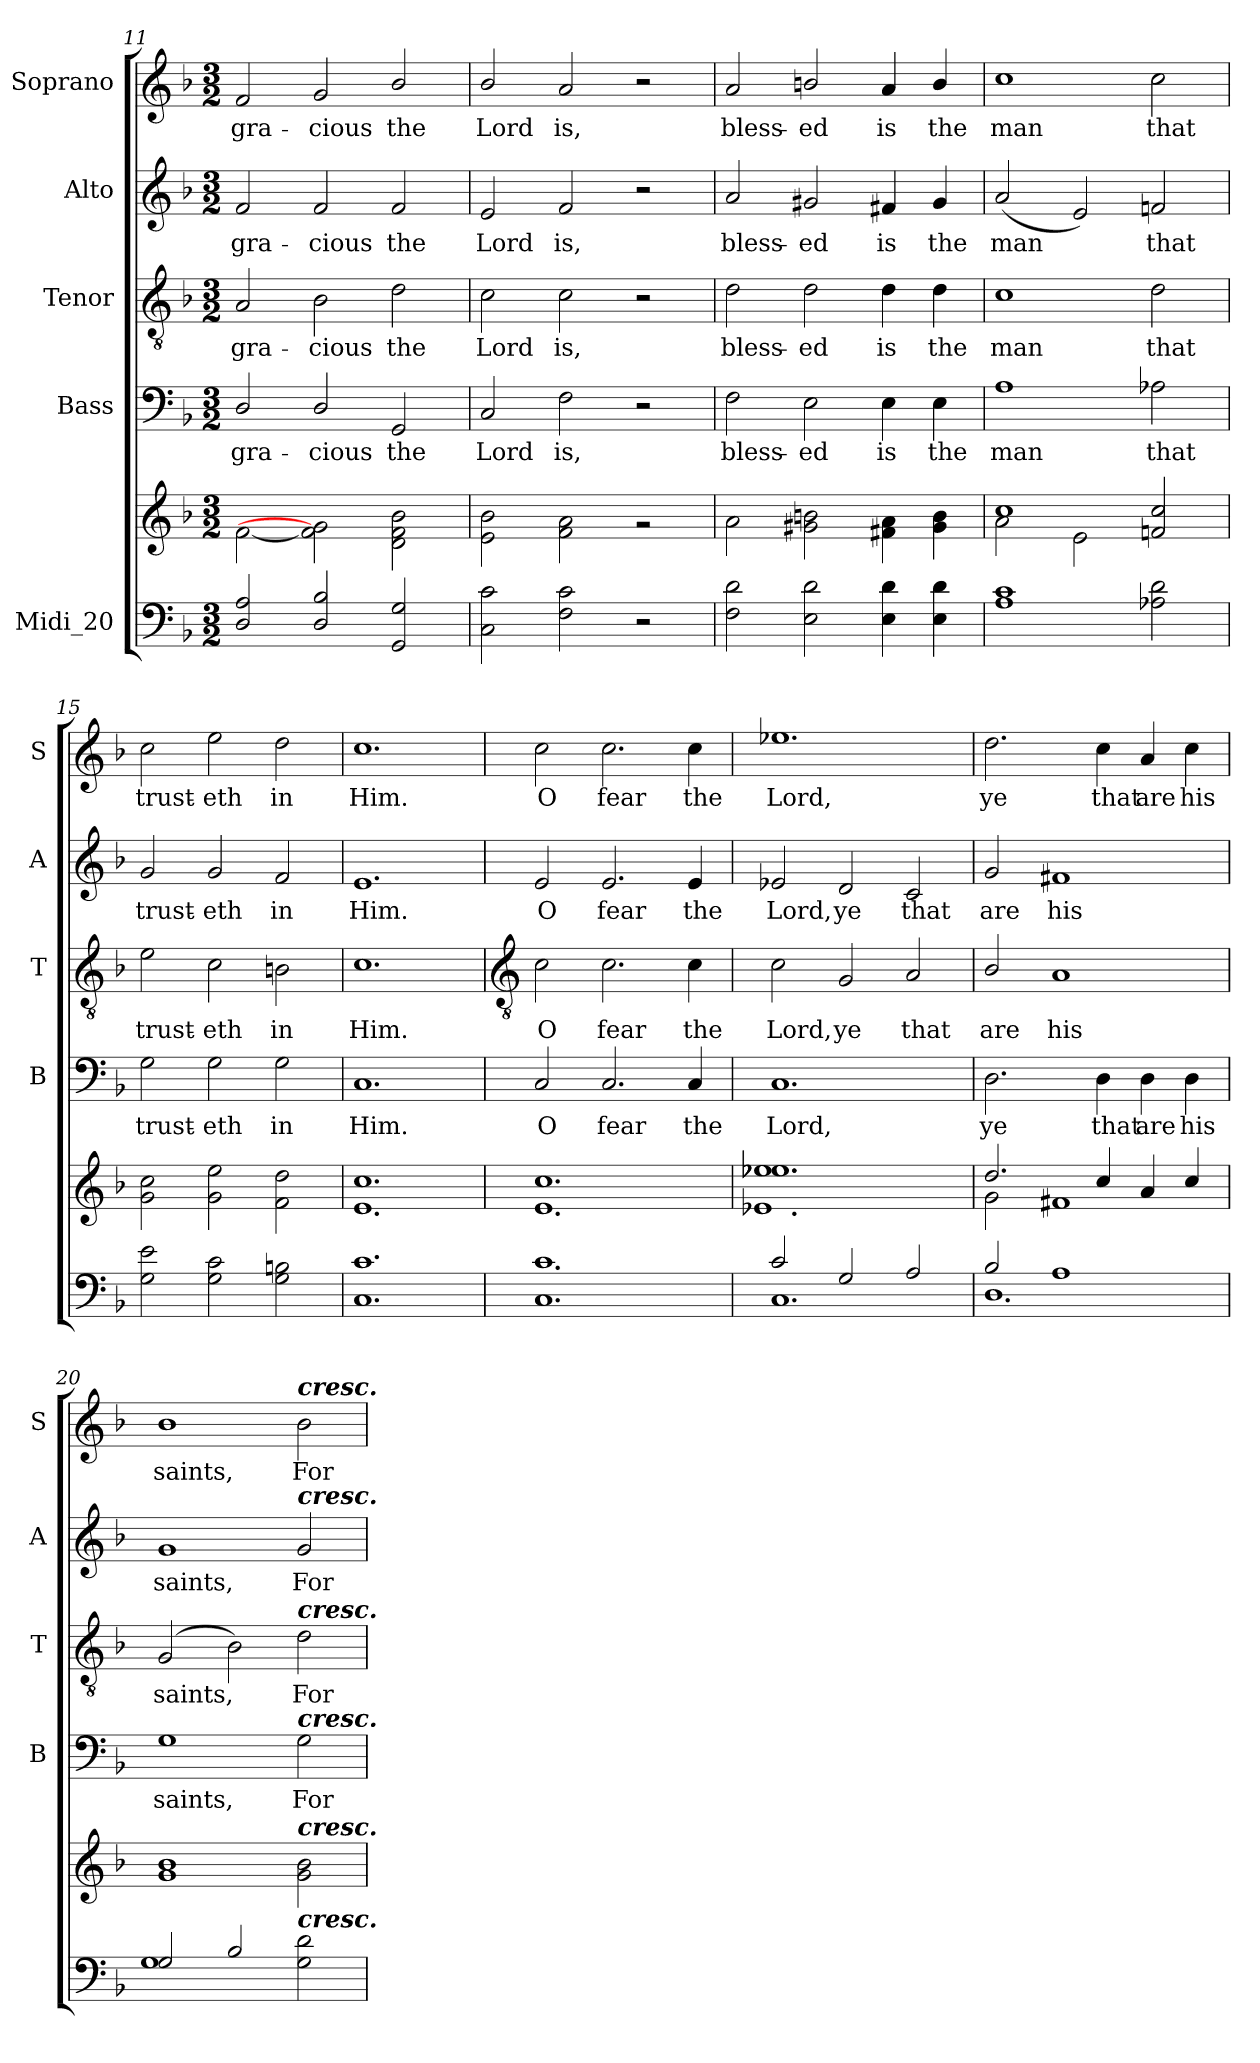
**kern	**kern	**kern	**text	**kern	**text	**kern	**text	**kern	**text
*part5	*part5	*part4	*part4	*part3	*part3	*part2	*part2	*part1	*part1
*staff6	*staff5	*staff4	*staff4	*staff3	*staff3	*staff2	*staff2	*staff1	*staff1
*I"Midi_20	*	*I"Bass	*	*I"Tenor	*	*I"Alto	*	*I"Soprano	*
*	*	*I'B	*	*I'T	*	*I'A	*	*I'S	*
*clefF4	*clefG2	*clefF4	*	*clefGv2	*	*clefG2	*	*clefG2	*
*k[b-]	*k[b-]	*k[b-]	*	*k[b-]	*	*k[b-]	*	*k[b-]	*
*F:	*F:	*F:	*	*F:	*	*F:	*	*F:	*
*M3/2	*M3/2	*M3/2	*	*M3/2	*	*M3/2	*	*M3/2	*
=11	=11	=11	=11	=11	=11	=11	=11	=11	=11
!	!LO:N:vis=1	!	!LO:LY:b	!	!LO:LY:b	!	!LO:LY:b	!	!LO:LY:b
*	*^	*	*	*	*	*	*	*	*
2D/ 2A/	1.ryy	[2f	2D/	gra-	2A	gra-	2f	gra-	2f	gra-
!	!	!	!	!LO:LY:b	!	!LO:LY:b	!	!LO:LY:b	!	!LO:LY:b
2D/ 2B-/	.	2f] 2g]	2D/	-cious	2B-	-cious	2f	-cious	2g	-cious
!	!	!	!	!LO:LY:b	!	!LO:LY:b	!	!LO:LY:b	!	!LO:LY:b
2GG 2G	.	2d 2f 2b-	2GG	the	2d	the	2f	the	2b-/	the
=12	=12	=12	=12	=12	=12	=12	=12	=12	=12	=12
!	!LO:N:vis=1	!	!	!LO:LY:b	!	!LO:LY:b	!	!LO:LY:b	!	!LO:LY:b
2C 2c	1.ryy	2e 2b-	2C	Lord	2c	Lord	2e	Lord	2b-/	Lord
!	!	!	!	!LO:LY:b	!	!LO:LY:b	!	!LO:LY:b	!	!LO:LY:b
2F 2c	.	2f 2a	2F	is,	2c	is,	2f	is,	2a	is,
2r	.	2r	2r	.	2r	.	2r	.	2r	.
=13	=13	=13	=13	=13	=13	=13	=13	=13	=13	=13
!	!LO:N:vis=1	!	!	!LO:LY:b	!	!LO:LY:b	!	!LO:LY:b	!	!LO:LY:b
2F 2d	1.ryy	2a	2F	bless-	2d	bless-	2a	bless-	2a	bless-
!	!	!	!	!LO:LY:b	!	!LO:LY:b	!	!LO:LY:b	!	!LO:LY:b
2E 2d	.	2g#X 2bn	2E	-ed	2d	-ed	2g#X	-ed	2bn/	-ed
!	!	!	!	!LO:LY:b	!	!LO:LY:b	!	!LO:LY:b	!	!LO:LY:b
4E 4d	.	4f#X 4a	4E	is	4d	is	4f#X	is	4a	is
!	!	!	!	!LO:LY:b	!	!LO:LY:b	!	!LO:LY:b	!	!LO:LY:b
4E 4d	.	4g# 4b	4E	the	4d	the	4g#	the	4b/	the
=14	=14	=14	=14	=14	=14	=14	=14	=14	=14	=14
!	!	!	!	!LO:LY:b	!	!LO:LY:b	!	!LO:LY:b	!	!LO:LY:b
1A 1c	1cc/	2a\	1A	man	1c	man	(<2a	man	1cc	man
.	.	2e\	.	.	.	.	2e)	.	.	.
!	!	!	!	!LO:LY:b	!	!LO:LY:b	!	!LO:LY:b	!	!LO:LY:b
2A-X 2d	2ryy	2fn 2cc	2A-X	that	2d	that	2fn	that	2cc	that
=15	=15	=15	=15	=15	=15	=15	=15	=15	=15	=15
!	!LO:N:vis=1	!	!	!LO:LY:b	!	!LO:LY:b	!	!LO:LY:b	!	!LO:LY:b
2G 2e	1.ryy	2g 2cc	2G	trust-	2e	trust-	2g	trust-	2cc	trust-
!	!	!	!	!LO:LY:b	!	!LO:LY:b	!	!LO:LY:b	!	!LO:LY:b
2G 2c	.	2g 2ee	2G	-eth	2c	-eth	2g	-eth	2ee	-eth
!	!	!	!	!LO:LY:b	!	!LO:LY:b	!	!LO:LY:b	!	!LO:LY:b
2G 2Bn	.	2f 2dd	2G	in	2Bn	in	2f	in	2dd	in
=16	=16	=16	=16	=16	=16	=16	=16	=16	=16	=16
!	!LO:N:vis=1	!	!	!LO:LY:b	!	!LO:LY:b	!	!LO:LY:b	!	!LO:LY:b
1.C 1.c	1.ryy	1.e 1.cc	1.C	Him.	1.c	Him.	1.e	Him.	1.cc	Him.
!!LO:LB:g=z
=17	=17	=17	=17	=17	=17	=17	=17	=17	=17	=17
*	*	*	*	*	*clefGv2	*	*	*	*	*
!LO:N:vis=1	!LO:N:vis=1	!	!	!LO:LY:b	!	!LO:LY:b	!	!LO:LY:b	!	!LO:LY:b
*^	*	*	*	*	*	*	*	*	*	*
1.ryy	1.C 1.c	1.ryy	1.e 1.cc	2C	O	2c	O	2e	O	2cc	O
!	!	!	!	!	!LO:LY:b	!	!LO:LY:b	!	!LO:LY:b	!	!LO:LY:b
.	.	.	.	2.C	fear	2.c	fear	2.e	fear	2.cc	fear
!	!	!	!	!	!LO:LY:b	!	!LO:LY:b	!	!LO:LY:b	!	!LO:LY:b
.	.	.	.	4C	the	4c	the	4e	the	4cc	the
=18	=18	=18	=18	=18	=18	=18	=18	=18	=18	=18	=18
!	!	!	!	!	!LO:LY:b	!	!LO:LY:b	!	!LO:LY:b	!	!LO:LY:b
2c/	1.C	1.ee-X/	1.e-X 1.ee-X	1.C	Lord,	2c	Lord,	2e-X	Lord,	1.ee-X	Lord,
!	!	!	!	!	!	!	!LO:LY:b	!	!LO:LY:b	!	!
2G/	.	.	.	.	.	2G	ye	2d	ye	.	.
!	!	!	!	!	!	!	!LO:LY:b	!	!LO:LY:b	!	!
2A/	.	.	.	.	.	2A	that	2c	that	.	.
=19	=19	=19	=19	=19	=19	=19	=19	=19	=19	=19	=19
!	!	!	!	!	!LO:LY:b	!	!LO:LY:b	!	!LO:LY:b	!	!LO:LY:b
2B-/	1.D	2.dd/	2g\	2.D	ye	2B-/	are	2g	are	2.dd	ye
!	!	!	!	!	!	!	!LO:LY:b	!	!LO:LY:b	!	!
1A/	.	.	1f#X	.	.	1A	his	1f#X	his	.	.
!	!	!	!	!	!LO:LY:b	!	!	!	!	!	!LO:LY:b
.	.	4cc/	.	4D	that	.	.	.	.	4cc	that
!	!	!	!	!	!LO:LY:b	!	!	!	!	!	!LO:LY:b
.	.	4a/	.	4D	are	.	.	.	.	4a	are
!	!	!	!	!	!LO:LY:b	!	!	!	!	!	!LO:LY:b
.	.	4cc/	.	4D	his	.	.	.	.	4cc	his
=20	=20	=20	=20	=20	=20	=20	=20	=20	=20	=20	=20
!	!	!LO:N:vis=1	!	!	!LO:LY:b	!	!LO:LY:b	!	!LO:LY:b	!	!LO:LY:b
2G/	1G	1.ryy	1g 1b-	1G	saints,	(<2G	saints,	1g	saints,	1b-	saints,
2B-/	.	.	.	.	.	2B-)	.	.	.	.	.
!	!	!	!	!	!	!	!	!	!	!LO:TX:a:Bi:t=cresc.	!
!	!	!	!	!	!	!	!	!LO:TX:a:Bi:t=cresc.	!	!	!
!	!	!	!	!	!	!LO:TX:a:Bi:t=cresc.	!	!	!	!	!
!	!	!	!	!LO:TX:a:Bi:t=cresc.	!	!	!	!	!	!	!
!	!	!	!LO:TX:a:Bi:t=cresc.	!	!	!	!	!	!	!	!
!LO:TX:a:Bi:t=cresc.	!	!	!	!	!	!	!	!	!	!	!
!	!	!	!	!	!LO:LY:b	!	!LO:LY:b	!	!LO:LY:b	!	!LO:LY:b
2ryy	2G 2d	.	2g 2b-	2G	For	2d	For	2g	For	2b-	For
*v	*v	*	*	*	*	*	*	*	*	*	*
*	*v	*v	*	*	*	*	*	*	*	*
=	=	=	=	=	=	=	=	=	=
*-	*-	*-	*-	*-	*-	*-	*-	*-	*-
